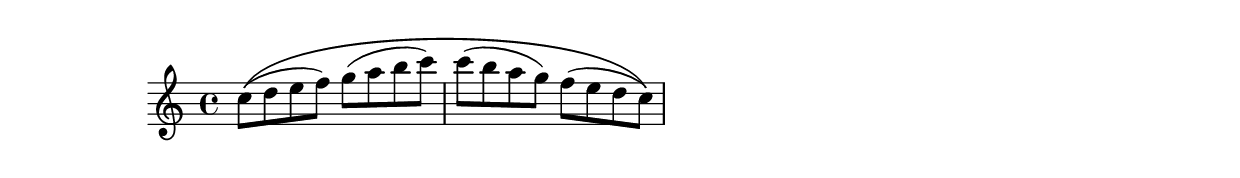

\version "2.10.0"
\header{
    texidoc="@code{PhrasingSlur}s go over normal slurs."
}

\layout { ragged-right = ##t }

\relative c''{
    c8 \( (d e f) g ( a b c)
	  c ( b a g) f ( e d c)\)
}

